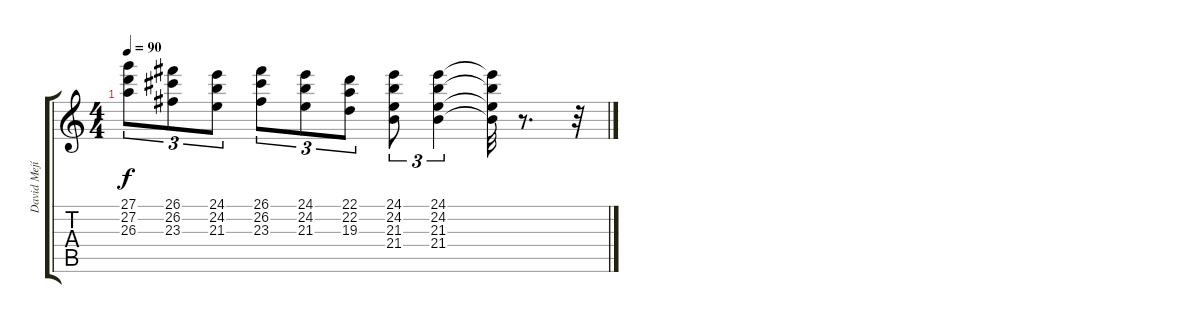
\track ("David Mejía" "David Mejí") {instrument stringensemble1}
\staff {score tabs}
\tuning (E4 B3 G3 D3 A2 E2) {hide}
\ts (4 4)
\tempo 90
\clef g2
\ks c
(27.1 27.2 26.3).8{tu (3 2) dy f volume 11} (26.1 26.2 23.3).8{tu (3 2)} (24.1 24.2 21.3).8{tu (3 2)} (26.1 26.2 23.3).8{tu (3 2)} (24.1 24.2 21.3).8{tu (3 2)} (22.1 22.2 19.3).8{tu (3 2)} (24.1 24.2 21.3 21.4).8{tu (3 2)} (24.1 24.2 21.3 21.4).4{tu (3 2)} (24.1{t} 24.2{t} 21.3{t} 21.4{t}).32 r.8{d} r.32
